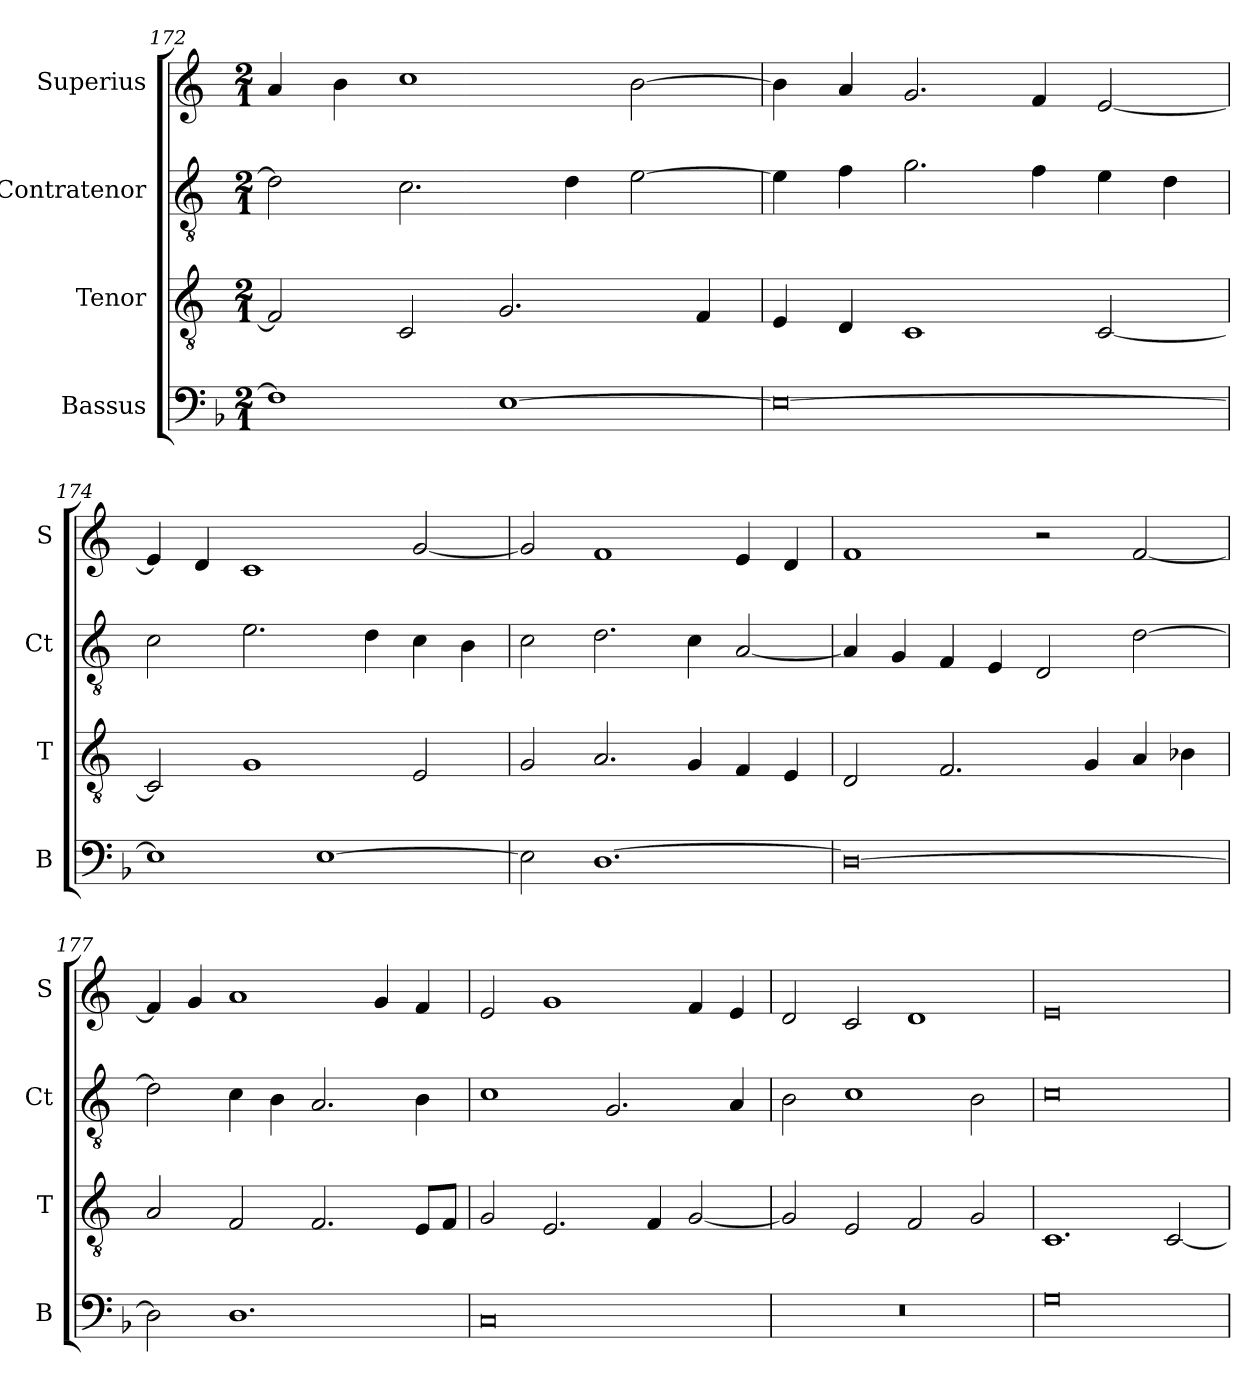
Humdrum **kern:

**kern	**kern	**kern	**kern
*part4	*part3	*part2	*part1
*staff4	*staff3	*staff2	*staff1
*I"Bassus	*I"Tenor	*I"Contratenor	*I"Superius
*I'B	*I'T	*I'Ct	*I'S
*clefF4	*clefGv2	*clefGv2	*clefG2
*k[b-]	*k[]	*k[]	*k[]
*M2/1	*M2/1	*M2/1	*M2/1
=172	=172	=172	=172
1F]	2F]	2d]	4a
.	.	.	4b
.	2C	2.c	1cc
[1E	2.G	.	.
.	.	4d	.
.	.	[2e	[2b
.	4F	.	.
=173	=173	=173	=173
0E_	4E	4e]	4b]
.	4D	4f	4a
.	1C	2.g	2.g
.	.	4f	4f
.	[2C	4e	[2e
.	.	4d	.
=174	=174	=174	=174
1E]	2C]	2c	4e]
.	.	.	4d
.	1G	2.e	1c
[1E	.	.	.
.	.	4d	.
.	2E	4c	[2g
.	.	4B	.
=175	=175	=175	=175
2E]	2G	2c	2g]
[1.D	2.A	2.d	1f
.	4G	4c	.
.	4F	[2A	4e
.	4E	.	4d
=176	=176	=176	=176
0D_	2D	4A]	1f
.	.	4G	.
.	2.F	4F	.
.	.	4E	.
.	.	2D	2r
.	4G	.	.
.	4A	[2d	[2f
.	4B-X	.	.
=177	=177	=177	=177
2D]	2A	2d]	4f]
.	.	.	4g
1.D	2F	4c	1a
.	.	4B	.
.	2.F	2.A	.
.	.	.	4g
.	8EL	4B	4f
.	8FJ	.	.
=178	=178	=178	=178
0C	2G	1c	2e
.	2.E	.	1g
.	.	2.G	.
.	4F	.	.
.	[2G	.	4f
.	.	4A	4e
=179	=179	=179	=179
0r	2G]	2B	2d
.	2E	1c	2c
.	2F	.	1d
.	2G	2B	.
=180	=180	=180	=180
0G	1.C	0c	0e
.	[2C	.	.
=	=	=	=
*-	*-	*-	*-
